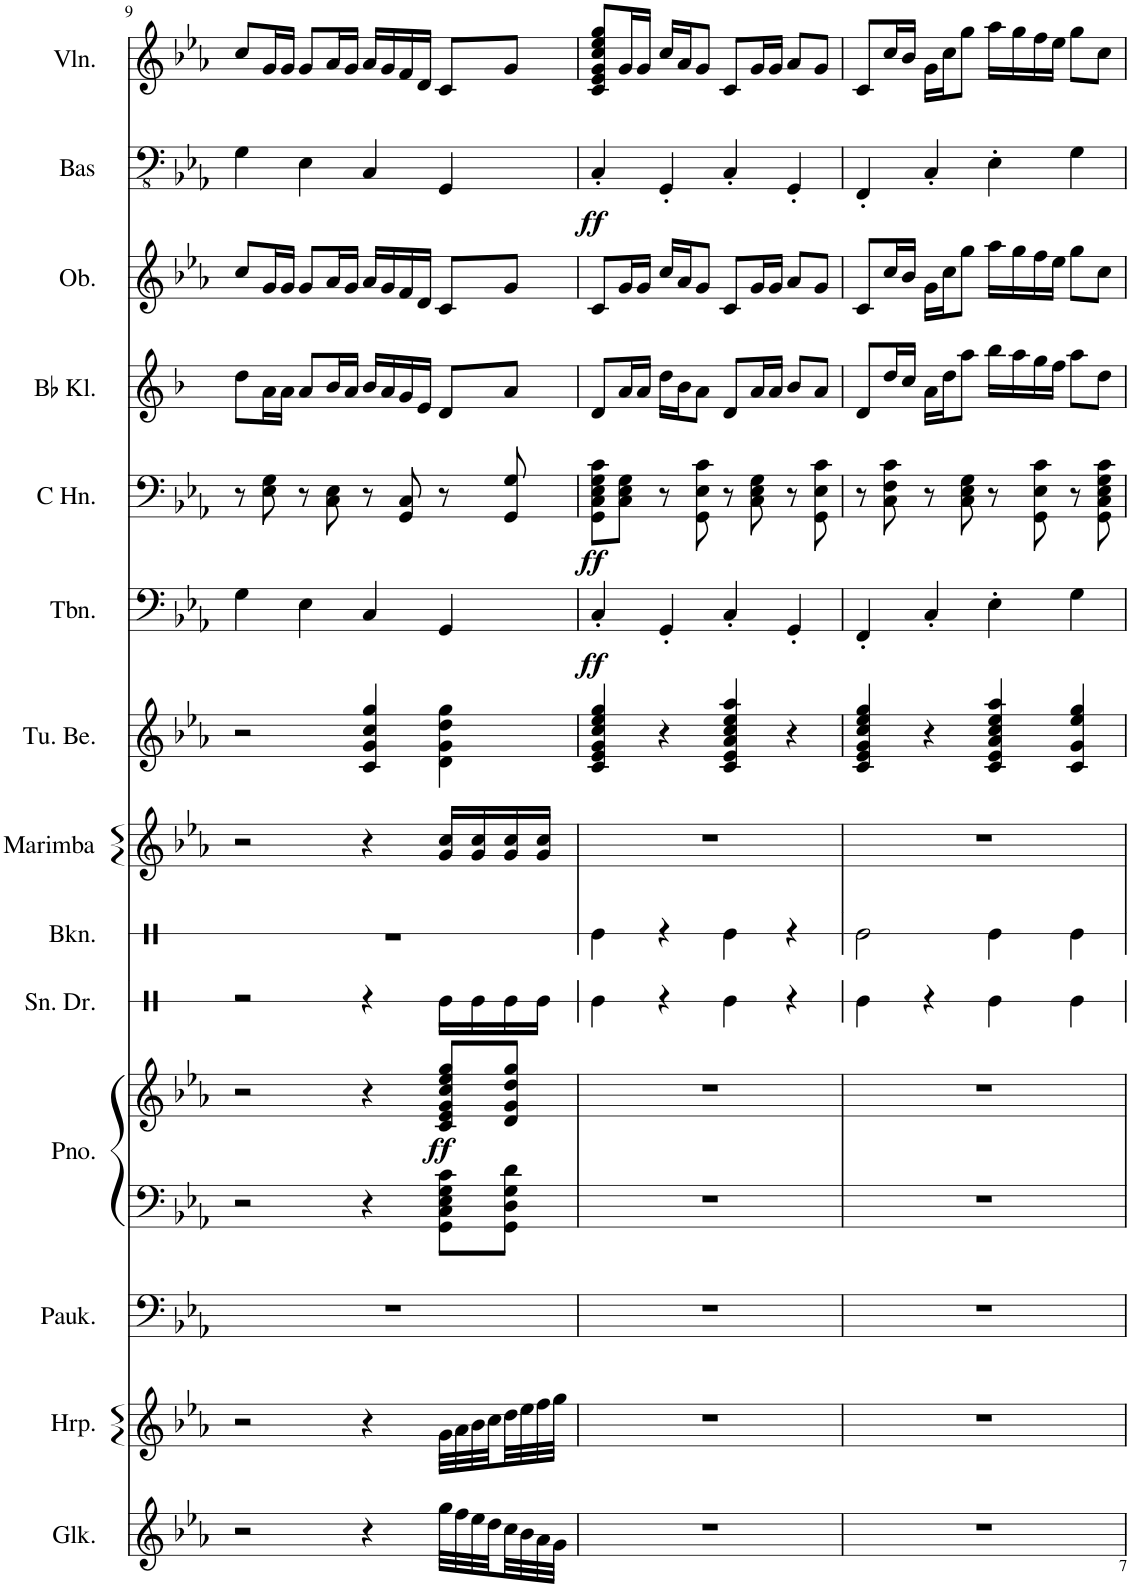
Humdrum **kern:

**kern	**kern	**kern	**kern	**kern	**dynam	**kern	**kern	**kern	**kern	**kern	**dynam	**kern	**dynam	**kern	**kern	**kern	**dynam	**kern
*part14	*part13	*part12	*part11	*part11	*part11	*part10	*part9	*part8	*part7	*part6	*part6	*part5	*part5	*part4	*part3	*part2	*part2	*part1
*staff15	*staff14	*staff13	*staff12	*staff11	*staff11/12	*staff10	*staff9	*staff8	*staff7	*staff6	*staff6	*staff5	*staff5	*staff4	*staff3	*staff2	*staff2	*staff1
*I"Klokkenspel	*I"Harp	*I"Pauken	*I"Piano	*	*	*I"Snare drum	*I"Bekken	*I"Marimba	*I"Buisklokken	*I"Trombone	*	*I"Hoorn in C	*	*I"Klarinet in Bb	*I"Hobo	*I"Akoestische bas	*	*I"Violen
*	*I'Hrp.	*I'Pauk.	*I'Pno.	*	*	*I'Sn. Dr.	*I'Bkn.	*I'Marimba	*	*I'Tbn.	*	*	*	*	*	*I'Bas	*	*I'Vln.
!!LO:PB:g=z
*clefG2	*clefG2	*clefF4	*clefF4	*clefG2	*	*clefX	*clefX	*clefG2	*clefG2	*clefF4	*	*clefF4	*	*clefG2	*clefG2	*clefFv4	*	*clefG2
*Trd-14c-24	*	*	*	*	*	*	*	*	*	*	*	*Trd4c7	*	*Trd1c2	*	*	*	*
*k[b-e-a-]	*k[b-e-a-]	*k[b-e-a-]	*k[b-e-a-]	*k[b-e-a-]	*	*k[]	*k[]	*k[b-e-a-]	*k[b-e-a-]	*k[b-e-a-]	*	*k[b-e-a-]	*	*k[b-]	*k[b-e-a-]	*k[b-e-a-]	*	*k[b-e-a-]
*M4/4	*M4/4	*M4/4	*M4/4	*M4/4	*	*M4/4	*M4/4	*M4/4	*M4/4	*M4/4	*	*M4/4	*	*M4/4	*M4/4	*M4/4	*	*M4/4
=9	=9	=9	=9	=9	=9	=9	=9	=9	=9	=9	=9	=9	=9	=9	=9	=9	=9	=9
2r	2r	1r	2r	2r	.	2r	1r	2r	2r	4G\	.	8r	.	8dd\L	8cc/L	4GG\	.	8cc/L
.	.	.	.	.	.	.	.	.	.	.	.	8E-\ 8G\	.	16a\L	16g/L	.	.	16g/L
.	.	.	.	.	.	.	.	.	.	.	.	.	.	16a\JJ	16g/JJ	.	.	16g/JJ
.	.	.	.	.	.	.	.	.	.	4E-\	.	8r	.	8a/L	8g/L	4EE-\	.	8g/L
.	.	.	.	.	.	.	.	.	.	.	.	8C\ 8E-\	.	16b-/L	16a-/L	.	.	16a-/L
.	.	.	.	.	.	.	.	.	.	.	.	.	.	16a/JJ	16g/JJ	.	.	16g/JJ
4r	4r	.	4r	4r	.	4r	.	4r	4c/ 4g/ 4cc/ 4gg/	4C/	.	8r	.	16b-/LL	16a-/LL	4CC/	.	16a-/LL
.	.	.	.	.	.	.	.	.	.	.	.	.	.	16a/	16g/	.	.	16g/
.	.	.	.	.	.	.	.	.	.	.	.	8GG/ 8C/	.	16g/	16f/	.	.	16f/
.	.	.	.	.	.	.	.	.	.	.	.	.	.	16e/JJ	16d/JJ	.	.	16d/JJ
!	!	!	!	!	!LO:DY:b	!	!	!	!	!	!	!	!	!	!	!	!	!
32gg\LLL	32g\LLL	.	8GG\ 8C\ 8E-\ 8G\ 8c\L	8c/ 8e-/ 8g/ 8cc/ 8ee-/ 8gg/L	ff	16Re\LL	.	16g/ 16cc/LL	4d\ 4g\ 4dd\ 4gg\	4GG/	.	8r	.	8d/L	8c/L	4GGG/	.	8c/L
32ff\	32a-\	.	.	.	.	.	.	.	.	.	.	.	.	.	.	.	.	.
32ee-\	32b-\	.	.	.	.	16Re\	.	16g/ 16cc/	.	.	.	.	.	.	.	.	.	.
32dd\	32cc\	.	.	.	.	.	.	.	.	.	.	.	.	.	.	.	.	.
32cc\	32dd\	.	8GG\ 8D\ 8G\ 8d\J	8d/ 8g/ 8dd/ 8gg/J	.	16Re\	.	16g/ 16cc/	.	.	.	8GG/ 8G/	.	8a/J	8g/J	.	.	8g/J
32b-\	32ee-\	.	.	.	.	.	.	.	.	.	.	.	.	.	.	.	.	.
32a-\	32ff\	.	.	.	.	16Re\JJ	.	16g/ 16cc/JJ	.	.	.	.	.	.	.	.	.	.
32g\JJJ	32gg\JJJ	.	.	.	.	.	.	.	.	.	.	.	.	.	.	.	.	.
=10	=10	=10	=10	=10	=10	=10	=10	=10	=10	=10	=10	=10	=10	=10	=10	=10	=10	=10
!	!	!	!	!	!	!	!	!	!	!	!LO:DY:b	!	!LO:DY:b	!	!	!	!LO:DY:b	!
1r	1r	1r	1r	1r	.	4Re\	4Re\	1r	4c/ 4e-/ 4g/ 4cc/ 4ee-/ 4gg/	4C'/	ff	8GG\ 8C\ 8E-\ 8G\ 8c\L	ff	8d/L	8c/L	4CC'/	ff	8c/ 8e-/ 8g/ 8cc/ 8ee-/ 8gg/L
.	.	.	.	.	.	.	.	.	.	.	.	8C\ 8E-\ 8G\J	.	16a/L	16g/L	.	.	16g/L
.	.	.	.	.	.	.	.	.	.	.	.	.	.	16a/JJ	16g/JJ	.	.	16g/JJ
.	.	.	.	.	.	4r	4r	.	4r	4GG'/	.	8r	.	16dd\LL	16cc/LL	4GGG'/	.	16cc/LL
.	.	.	.	.	.	.	.	.	.	.	.	.	.	16b-\J	16a-/J	.	.	16a-/J
.	.	.	.	.	.	.	.	.	.	.	.	8GG\ 8E-\ 8c\	.	8a\J	8g/J	.	.	8g/J
.	.	.	.	.	.	4Re\	4Re\	.	4c/ 4e-/ 4a-/ 4cc/ 4ee-/ 4aa-/	4C'/	.	8r	.	8d/L	8c/L	4CC'/	.	8c/L
.	.	.	.	.	.	.	.	.	.	.	.	8C\ 8E-\ 8G\	.	16a/L	16g/L	.	.	16g/L
.	.	.	.	.	.	.	.	.	.	.	.	.	.	16a/JJ	16g/JJ	.	.	16g/JJ
.	.	.	.	.	.	4r	4r	.	4r	4GG'/	.	8r	.	8b-/L	8a-/L	4GGG'/	.	8a-/L
.	.	.	.	.	.	.	.	.	.	.	.	8GG\ 8E-\ 8c\	.	8a/J	8g/J	.	.	8g/J
=11	=11	=11	=11	=11	=11	=11	=11	=11	=11	=11	=11	=11	=11	=11	=11	=11	=11	=11
1r	1r	1r	1r	1r	.	4Re\	2Re\	1r	4c/ 4e-/ 4g/ 4cc/ 4ee-/ 4gg/	4FF'/	.	8r	.	8d/L	8c/L	4FFF'/	.	8c/L
.	.	.	.	.	.	.	.	.	.	.	.	8C\ 8F\ 8c\	.	16dd/L	16cc/L	.	.	16cc/L
.	.	.	.	.	.	.	.	.	.	.	.	.	.	16cc/JJ	16b-/JJ	.	.	16b-/JJ
.	.	.	.	.	.	4r	.	.	4r	4C'/	.	8r	.	16a\LL	16g\LL	4CC'/	.	16g\LL
.	.	.	.	.	.	.	.	.	.	.	.	.	.	16dd\J	16cc\J	.	.	16cc\J
.	.	.	.	.	.	.	.	.	.	.	.	8C\ 8E-\ 8G\	.	8aa\J	8gg\J	.	.	8gg\J
.	.	.	.	.	.	4Re\	4Re\	.	4c/ 4e-/ 4a-/ 4cc/ 4ee-/ 4aa-/	4E-'\	.	8r	.	16bb-\LL	16aa-\LL	4EE-'\	.	16aa-\LL
.	.	.	.	.	.	.	.	.	.	.	.	.	.	16aa\	16gg\	.	.	16gg\
.	.	.	.	.	.	.	.	.	.	.	.	8GG\ 8E-\ 8c\	.	16gg\	16ff\	.	.	16ff\
.	.	.	.	.	.	.	.	.	.	.	.	.	.	16ff\JJ	16ee-\JJ	.	.	16ee-\JJ
.	.	.	.	.	.	4Re\	4Re\	.	4c/ 4g/ 4ee-/ 4gg/	4G\	.	8r	.	8aa\L	8gg\L	4GG\	.	8gg\L
.	.	.	.	.	.	.	.	.	.	.	.	8GG\ 8C\ 8E-\ 8G\ 8c\	.	8dd\J	8cc\J	.	.	8cc\J
=	=	=	=	=	=	=	=	=	=	=	=	=	=	=	=	=	=	=
*-	*-	*-	*-	*-	*-	*-	*-	*-	*-	*-	*-	*-	*-	*-	*-	*-	*-	*-
